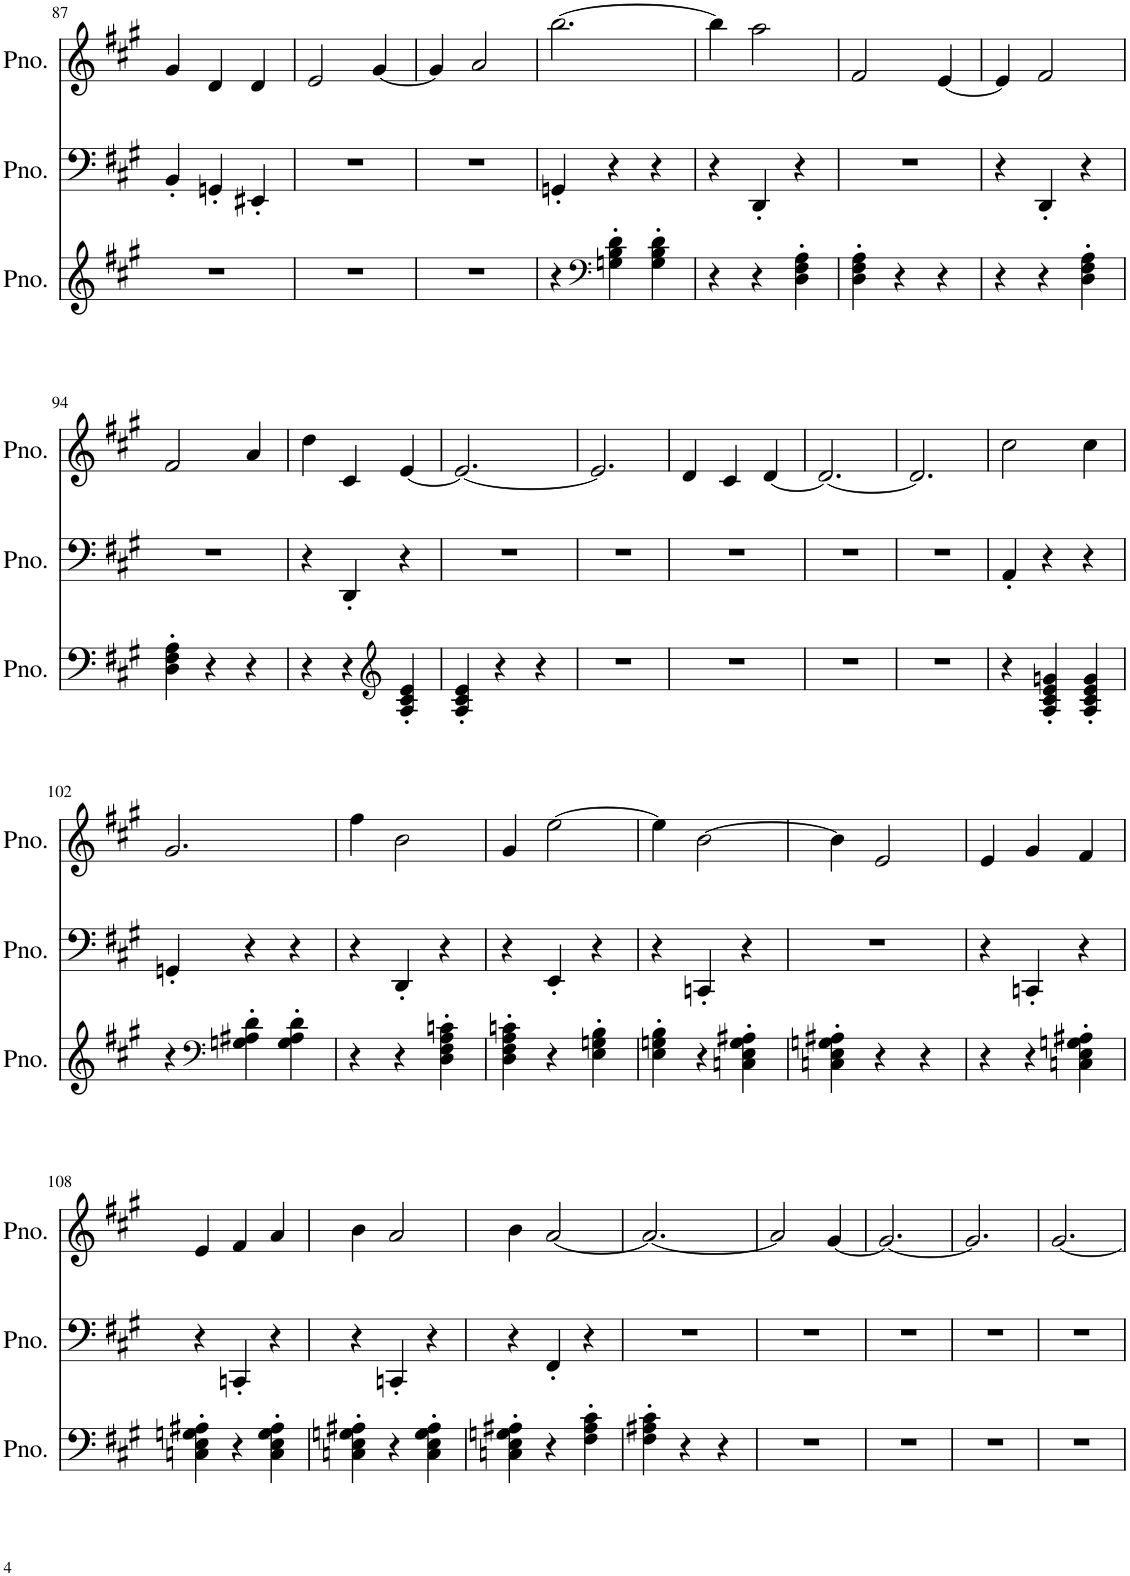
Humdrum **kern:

**kern	**kern	**kern
*part3	*part2	*part1
*staff3	*staff2	*staff1
*I"Piano	*I"Piano	*I"Piano
*I'Pno.	*I'Pno.	*I'Pno.
!!LO:PB:g=z
*clefG2	*clefF4	*clefG2
*k[f#c#g#]	*k[f#c#g#]	*k[]
*M3/4	*M3/4	*M3/4
=87	=87	=87
2.r	4BB'/	4g#/
.	4GGn'/	4d/
.	4EE#X'/	4d/
=88	=88	=88
2.r	2.r	2e/
.	.	[4g#/
=89	=89	=89
2.r	2.r	4g#/]
.	.	2a/
=90	=90	=90
4r	4GGn'/	[2.bb\
*clefF4	*	*
4Gn\' 4B\' 4d\'	4r	.
4G\' 4B\' 4d\'	4r	.
=91	=91	=91
4r	4r	4bb\]
4r	4DD'/	2aa\
4D\' 4F#\' 4A\'	4r	.
=92	=92	=92
4D\' 4F#\' 4A\'	2.r	2f#/
4r	.	.
4r	.	[4e/
=93	=93	=93
4r	4r	4e/]
4r	4DD'/	2f#/
4D\' 4F#\' 4A\'	4r	.
!!LO:LB:g=z
=94	=94	=94
4D\' 4F#\' 4A\'	2.r	2f#/
4r	.	.
4r	.	4a/
=95	=95	=95
4r	4r	4dd\
4r	4DD'/	4c#/
*clefG2	*	*
4A/' 4c#/' 4e/'	4r	[4e/
=96	=96	=96
4A/' 4c#/' 4e/'	2.r	2.e/_
4r	.	.
4r	.	.
=97	=97	=97
2.r	2.r	2.e/]
=98	=98	=98
2.r	2.r	4d/
.	.	4c#/
.	.	[4d/
=99	=99	=99
2.r	2.r	2.d/_
=100	=100	=100
2.r	2.r	2.d/]
=101	=101	=101
4r	4AA'/	2cc#\
4A/' 4c#/' 4e/' 4gn/'	4r	.
4A/' 4c#/' 4e/' 4g/'	4r	4cc#\
!!LO:LB:g=z
=102	=102	=102
4r	4GGn'/	2.g#/
*clefF4	*	*
4Gn\' 4A#X\' 4d\'	4r	.
4G\' 4A#\' 4d\'	4r	.
=103	=103	=103
4r	4r	4ff#\
4r	4DD'/	2b\
4D\' 4F#\' 4A\' 4cn\'	4r	.
=104	=104	=104
4D\' 4F#\' 4A\' 4cn\'	4r	4g#/
4r	4EE'/	[2ee\
4E\' 4Gn\' 4B\'	4r	.
=105	=105	=105
4E\' 4Gn\' 4B\'	4r	4ee\]
4r	4CCn'/	[2b\
4Cn\' 4E\' 4G\' 4A#X\'	4r	.
=106	=106	=106
4Cn\' 4E\' 4Gn\' 4A#X\'	2.r	4b\]
4r	.	2e/
4r	.	.
=107	=107	=107
4r	4r	4e/
4r	4CCn'/	4g#/
4Cn\' 4E\' 4Gn\' 4A#X\'	4r	4f#/
!!LO:LB:g=z
=108	=108	=108
4Cn\' 4E\' 4Gn\' 4A#X\'	4r	4e/
4r	4CCn'/	4f#/
4C\' 4E\' 4G\' 4A#\'	4r	4a/
=109	=109	=109
4Cn\' 4E\' 4Gn\' 4A#X\'	4r	4b\
4r	4CCn'/	2a/
4C\' 4E\' 4G\' 4A#\'	4r	.
=110	=110	=110
4Cn\' 4E\' 4Gn\' 4A#X\'	4r	4b\
4r	4FF#'/	[2a/
4F#\' 4A#\' 4c#\'	4r	.
=111	=111	=111
4F#\' 4A#X\' 4c#\'	2.r	2.a/_
4r	.	.
4r	.	.
=112	=112	=112
2.r	2.r	2a/]
.	.	[4g#/
=113	=113	=113
2.r	2.r	2.g#/_
=114	=114	=114
2.r	2.r	2.g#/]
=115	=115	=115
2.r	2.r	[2.g#/
=	=	=
*-	*-	*-
